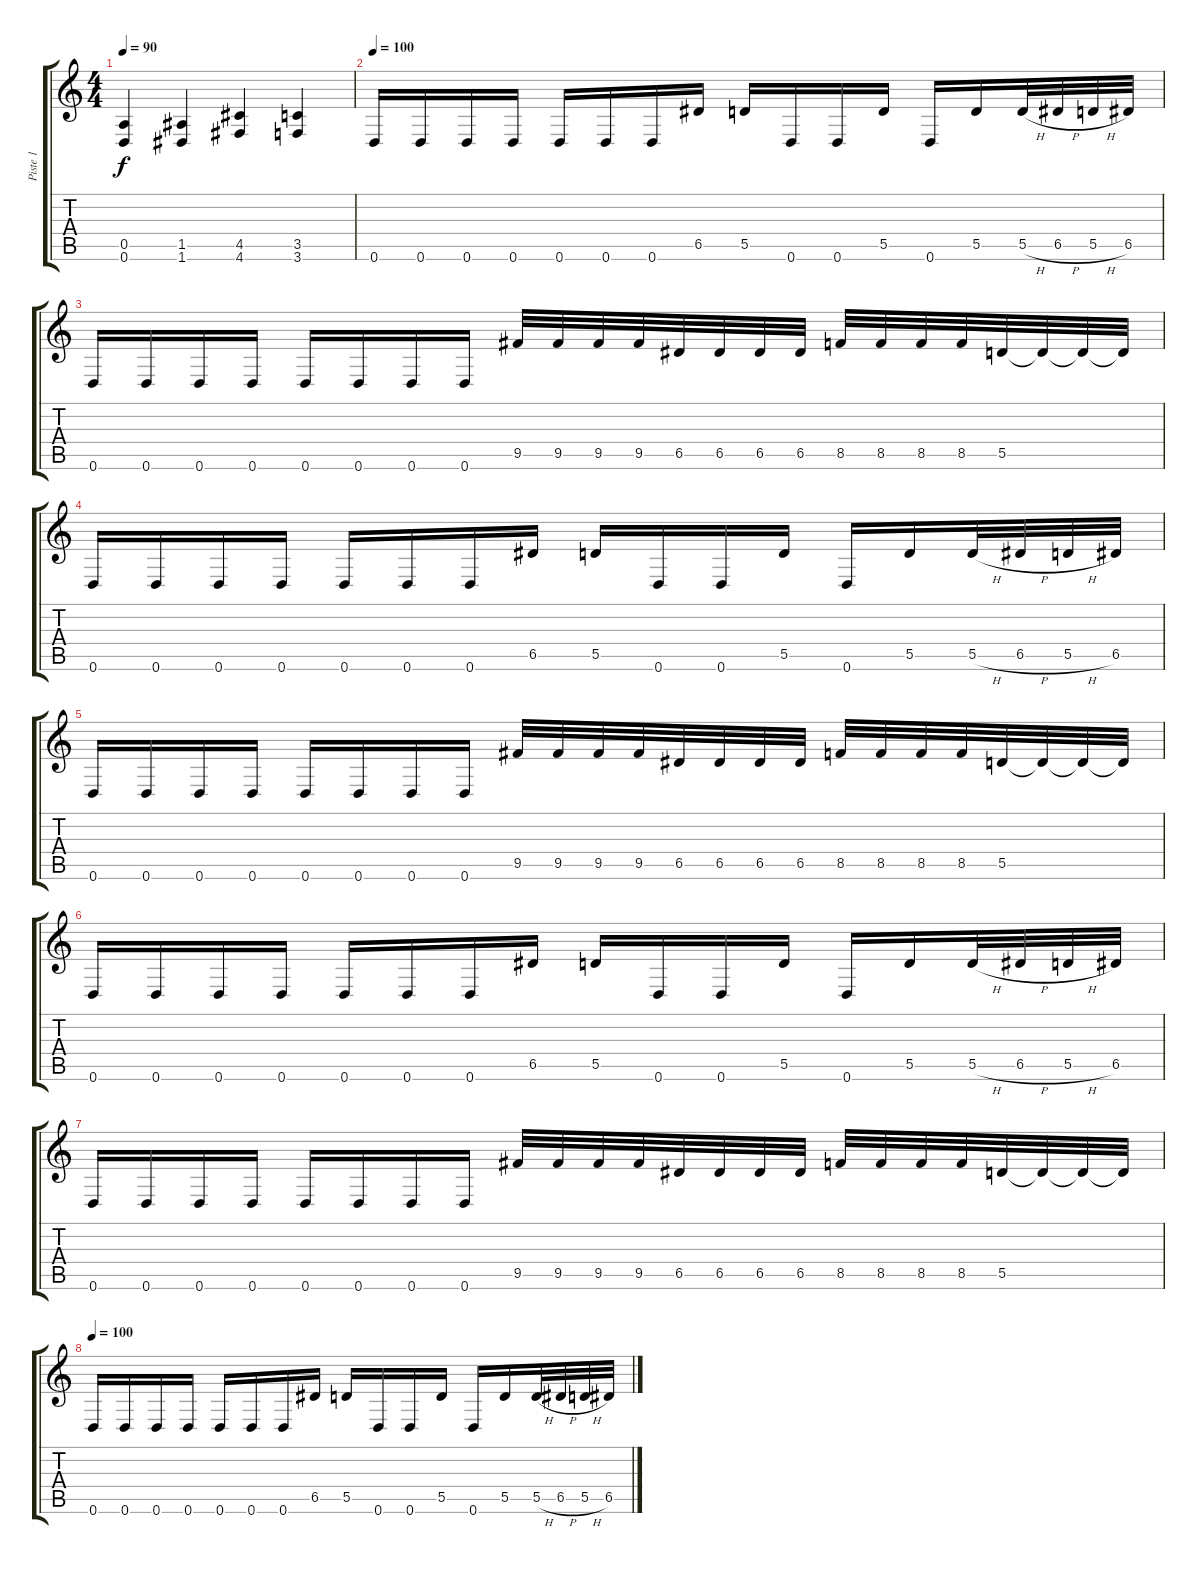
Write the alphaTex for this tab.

\track ("Piste 1" "Piste 1") {instrument distortionguitar}
\staff {score tabs}
\tuning (E4 B3 G3 D3 A2 D2) {hide}
\ts (4 4)
\tempo 90
\clef g2
\ks c
(0.5 0.6).4{dy f} (1.5 1.6).4 (4.5 4.6).4 (3.5 3.6).4 |
\tempo 100
0.6.16 0.6.16 0.6.16 0.6.16 0.6.16 0.6.16 0.6.16 6.5.16 5.5.16 0.6.16 0.6.16 5.5.16 0.6.16 5.5.16 5.5{h}.32 6.5{h}.32 5.5{h}.32 6.5.32 |
0.6.16 0.6.16 0.6.16 0.6.16 0.6.16 0.6.16 0.6.16 0.6.16 9.5.32 9.5.32 9.5.32 9.5.32 6.5.32 6.5.32 6.5.32 6.5.32 8.5.32 8.5.32 8.5.32 8.5.32 5.5.32 5.5{t}.32 5.5{t}.32 5.5{t}.32 |
0.6.16 0.6.16 0.6.16 0.6.16 0.6.16 0.6.16 0.6.16 6.5.16 5.5.16 0.6.16 0.6.16 5.5.16 0.6.16 5.5.16 5.5{h}.32 6.5{h}.32 5.5{h}.32 6.5.32 |
0.6.16 0.6.16 0.6.16 0.6.16 0.6.16 0.6.16 0.6.16 0.6.16 9.5.32 9.5.32 9.5.32 9.5.32 6.5.32 6.5.32 6.5.32 6.5.32 8.5.32 8.5.32 8.5.32 8.5.32 5.5.32 5.5{t}.32 5.5{t}.32 5.5{t}.32 |
0.6.16 0.6.16 0.6.16 0.6.16 0.6.16 0.6.16 0.6.16 6.5.16 5.5.16 0.6.16 0.6.16 5.5.16 0.6.16 5.5.16 5.5{h}.32 6.5{h}.32 5.5{h}.32 6.5.32 |
0.6.16 0.6.16 0.6.16 0.6.16 0.6.16 0.6.16 0.6.16 0.6.16 9.5.32 9.5.32 9.5.32 9.5.32 6.5.32 6.5.32 6.5.32 6.5.32 8.5.32 8.5.32 8.5.32 8.5.32 5.5.32 5.5{t}.32 5.5{t}.32 5.5{t}.32 |
\tempo 100
0.6.16 0.6.16 0.6.16 0.6.16 0.6.16 0.6.16 0.6.16 6.5.16 5.5.16 0.6.16 0.6.16 5.5.16 0.6.16 5.5.16 5.5{h}.32 6.5{h}.32 5.5{h}.32 6.5.32
